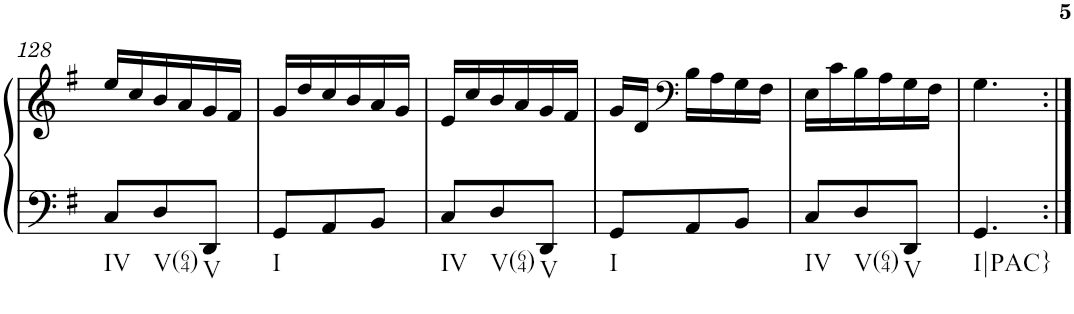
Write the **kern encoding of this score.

**kern	**kern
*part1	*part1
*staff2	*staff1
*I"Piano	*
*I'Pno	*
!!LO:PB:g=z
*clefF4	*clefG2
*k[f#]	*k[f#]
*G:	*G:
*M3/8	*M3/8
=128	=128
!LO:TX:b:t=IV	!
8C/L	16ee/LL
.	16cc/
!LO:TX:b:t=V(64)	!
8D/	16b/
.	16a/
!LO:TX:b:t=V	!
8DD/J	16g/
.	16f#/JJ
=129	=129
!LO:TX:b:t=I	!
8GG/L	16g/LL
.	16dd/
8AA/	16cc/
.	16b/
8BB/J	16a/
.	16g/JJ
=130	=130
!LO:TX:b:t=IV	!
8C/L	16e/LL
.	16cc/
!LO:TX:b:t=V(64)	!
8D/	16b/
.	16a/
!LO:TX:b:t=V	!
8DD/J	16g/
.	16f#/JJ
=131	=131
!LO:TX:b:t=I	!
8GG/L	16g/LL
.	16d/JJ
*	*clefF4
8AA/	16B\LL
.	16A\
8BB/J	16G\
.	16F#\JJ
=132	=132
!LO:TX:b:t=IV	!
8C/L	16E\LL
.	16c\
!LO:TX:b:t=V(64)	!
8D/	16B\
.	16A\
!LO:TX:b:t=V	!
8DD/J	16G\
.	16F#\JJ
=133	=133
!LO:TX:b:t=I|PAC}	!
4.GG/	4.G\
=:|!	=:|!
*-	*-
